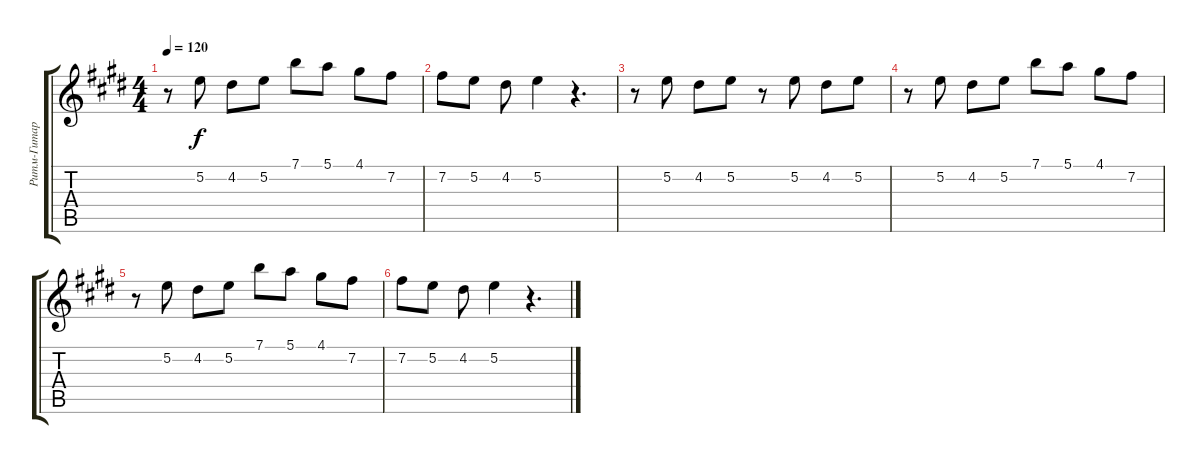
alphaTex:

\track ("Ритм-Гитара (Перебор)" "Ритм-Гитар") {instrument acousticguitarsteel}
\staff {score tabs}
\tuning (E4 B3 G3 D3 A2 E2) {hide}
\ts (4 4)
\tempo 120
\clef g2
\ks e
r.8{dy f} 5.2.8 4.2.8 5.2.8 7.1.8 5.1.8 4.1.8 7.2.8 |
7.2.8 5.2.8 4.2.8 5.2.4 r.4{d} |
r.8 5.2.8 4.2.8 5.2.8 r.8 5.2.8 4.2.8 5.2.8 |
r.8 5.2.8 4.2.8 5.2.8 7.1.8 5.1.8 4.1.8 7.2.8 |
r.8 5.2.8 4.2.8 5.2.8 7.1.8 5.1.8 4.1.8 7.2.8 |
7.2.8 5.2.8 4.2.8 5.2.4 r.4{d}
